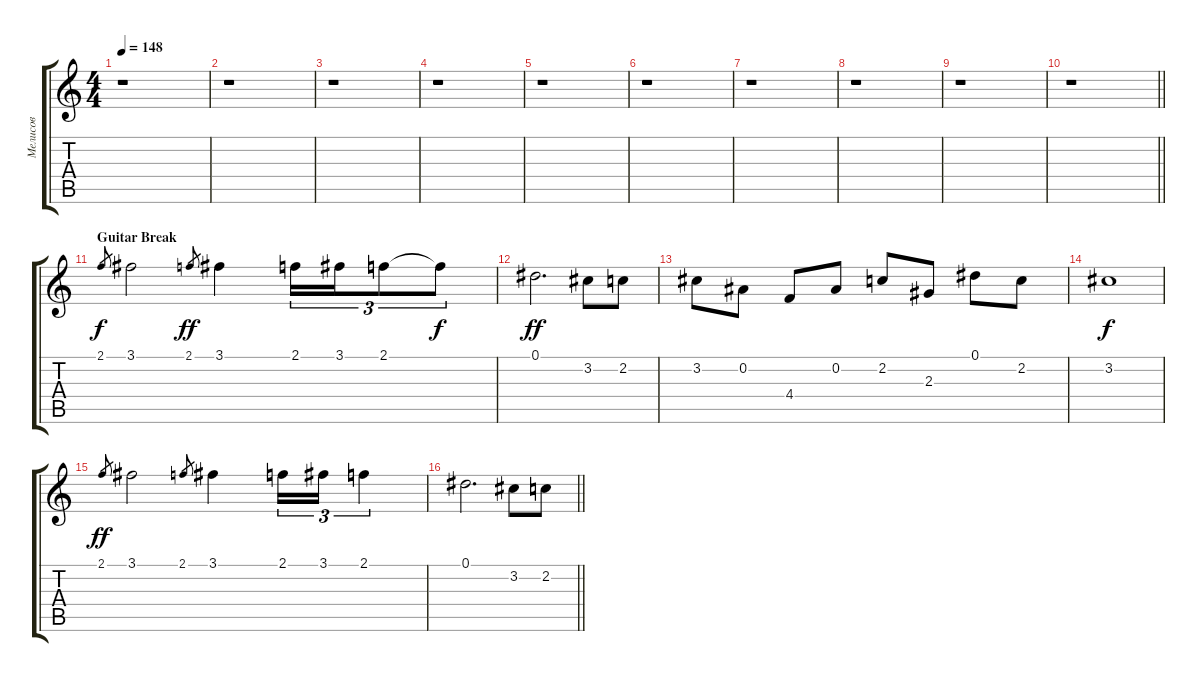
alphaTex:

\track ("Мелисов" "Мелисов") {instrument acousticguitarsteel}
\staff {score tabs}
\tuning (Eb4 Bb3 Gb3 Db3 Ab2 Eb2) {hide}
\ts (4 4)
\tempo 148
\clef g2
\ks c
r.1{dy f} |
r.1 |
r.1 |
r.1 |
r.1 |
r.1 |
r.1 |
r.1 |
r.1 |
\barLineRight lightlight
r.1 |
\section ("" "Guitar Break")
2.1.8{gr} 3.1.2 2.1.8{gr dy ff} 3.1.4 2.1.16{tu (3 2)} 3.1.16{tu (3 2)} 2.1.8{tu (3 2)} 2.1{t}.8{tu (3 2) dy f} |
0.1.2{d dy ff} 3.2.8 2.2.8 |
3.2.8 0.2.8 4.4.8 0.2.8 2.2.8 2.3.8 0.1.8 2.2.8 |
3.2.1{dy f} |
2.1.8{gr dy ff} 3.1.2 2.1.8{gr} 3.1.4 2.1.16{tu (3 2)} 3.1.16{tu (3 2)} 2.1.4{tu (3 2)} |
\barLineRight lightlight
0.1.2{d} 3.2.8 2.2.8
